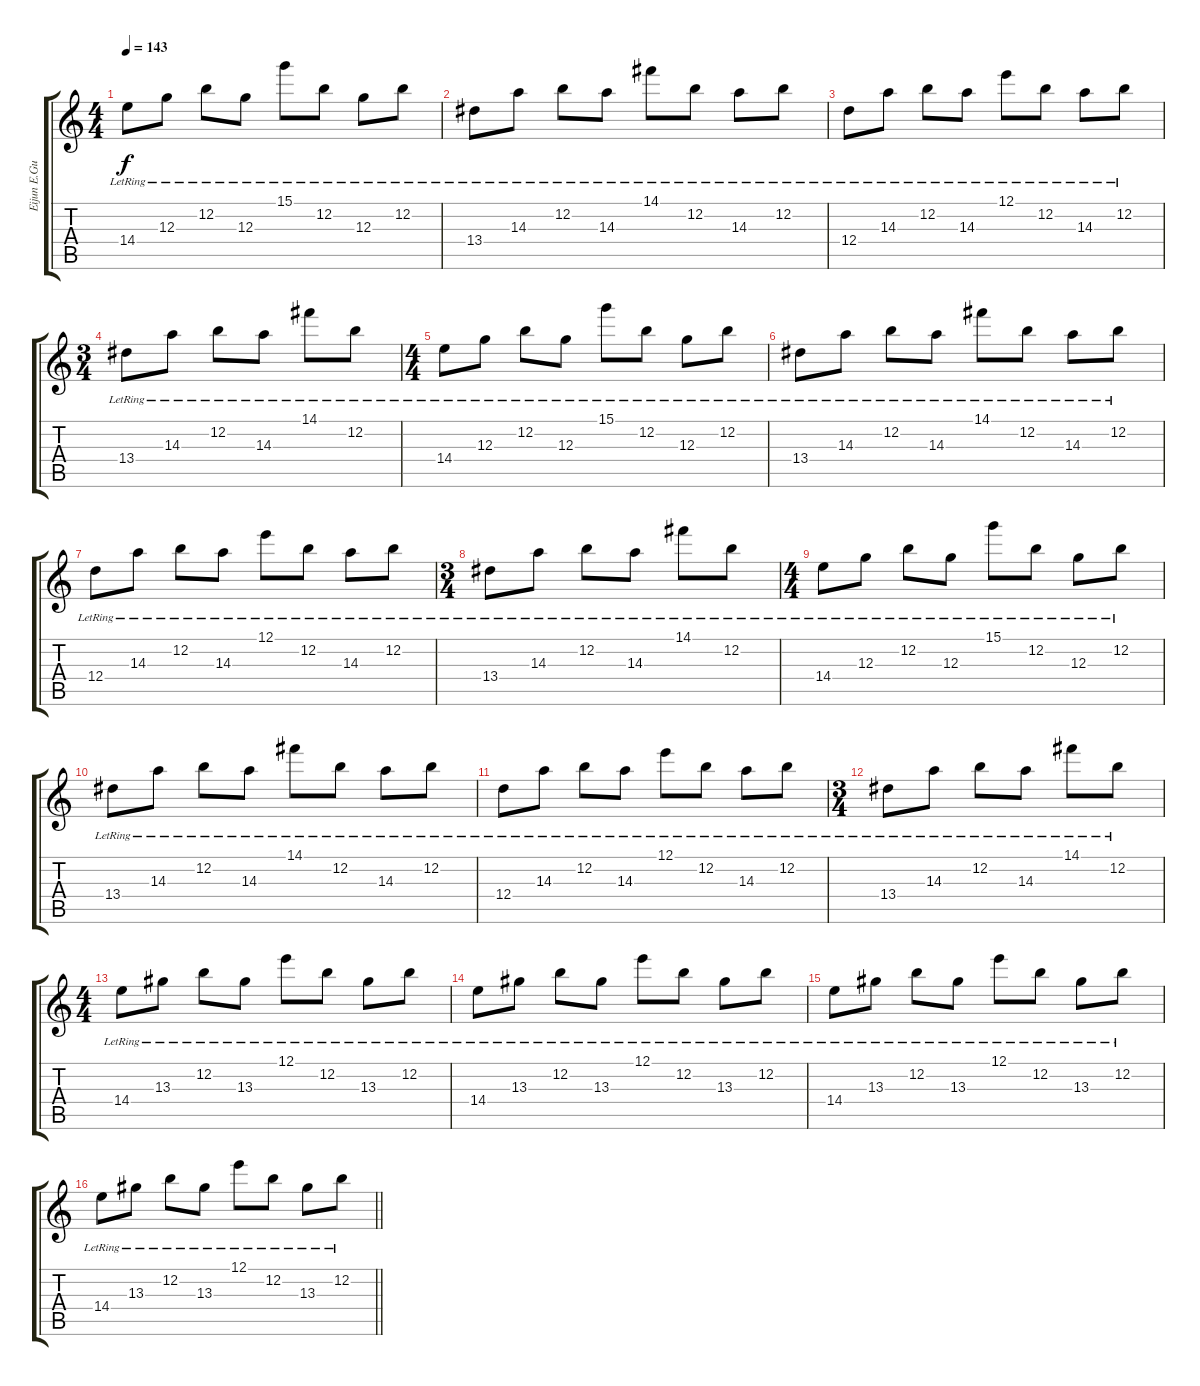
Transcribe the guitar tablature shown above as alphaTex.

\track ("Eijun E.Guitar I" "Eijun E.Gu") {instrument electricguitarclean}
\staff {score tabs}
\tuning (E4 B3 G3 D3 A2 E2) {hide}
\ts (4 4)
\tempo 143
\clef g2
\ks c
14.4{lr}.8{dy f} 12.3{lr}.8 12.2{lr}.8 12.3{lr}.8 15.1{lr}.8 12.2{lr}.8 12.3{lr}.8 12.2{lr}.8 |
13.4{lr}.8 14.3{lr}.8 12.2{lr}.8 14.3{lr}.8 14.1{lr}.8 12.2{lr}.8 14.3{lr}.8 12.2{lr}.8 |
12.4{lr}.8 14.3{lr}.8 12.2{lr}.8 14.3{lr}.8 12.1{lr}.8 12.2{lr}.8 14.3{lr}.8 12.2{lr}.8 |
\ts (3 4)
13.4{lr}.8 14.3{lr}.8 12.2{lr}.8 14.3{lr}.8 14.1{lr}.8 12.2{lr}.8 |
\ts (4 4)
14.4{lr}.8 12.3{lr}.8 12.2{lr}.8 12.3{lr}.8 15.1{lr}.8 12.2{lr}.8 12.3{lr}.8 12.2{lr}.8 |
13.4{lr}.8 14.3{lr}.8 12.2{lr}.8 14.3{lr}.8 14.1{lr}.8 12.2{lr}.8 14.3{lr}.8 12.2{lr}.8 |
12.4{lr}.8 14.3{lr}.8 12.2{lr}.8 14.3{lr}.8 12.1{lr}.8 12.2{lr}.8 14.3{lr}.8 12.2{lr}.8 |
\ts (3 4)
13.4{lr}.8 14.3{lr}.8 12.2{lr}.8 14.3{lr}.8 14.1{lr}.8 12.2{lr}.8 |
\ts (4 4)
14.4{lr}.8 12.3{lr}.8 12.2{lr}.8 12.3{lr}.8 15.1{lr}.8 12.2{lr}.8 12.3{lr}.8 12.2{lr}.8 |
13.4{lr}.8 14.3{lr}.8 12.2{lr}.8 14.3{lr}.8 14.1{lr}.8 12.2{lr}.8 14.3{lr}.8 12.2{lr}.8 |
12.4{lr}.8 14.3{lr}.8 12.2{lr}.8 14.3{lr}.8 12.1{lr}.8 12.2{lr}.8 14.3{lr}.8 12.2{lr}.8 |
\ts (3 4)
13.4{lr}.8 14.3{lr}.8 12.2{lr}.8 14.3{lr}.8 14.1{lr}.8 12.2{lr}.8 |
\ts (4 4)
14.4{lr}.8 13.3{lr}.8 12.2{lr}.8 13.3{lr}.8 12.1{lr}.8 12.2{lr}.8 13.3{lr}.8 12.2{lr}.8 |
14.4{lr}.8 13.3{lr}.8 12.2{lr}.8 13.3{lr}.8 12.1{lr}.8 12.2{lr}.8 13.3{lr}.8 12.2{lr}.8 |
14.4{lr}.8 13.3{lr}.8 12.2{lr}.8 13.3{lr}.8 12.1{lr}.8 12.2{lr}.8 13.3{lr}.8 12.2{lr}.8 |
\barLineRight lightlight
14.4{lr}.8 13.3{lr}.8 12.2{lr}.8 13.3{lr}.8 12.1{lr}.8 12.2{lr}.8 13.3{lr}.8 12.2{lr}.8
